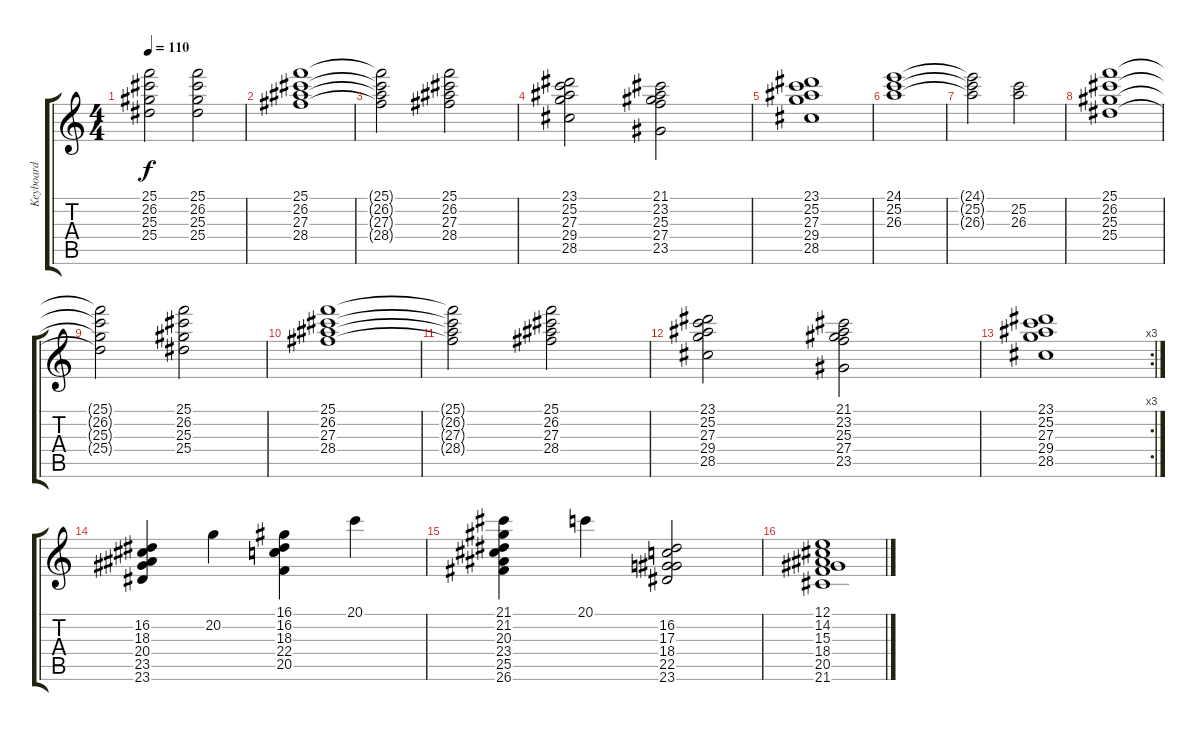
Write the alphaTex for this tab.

\track ("Keyboard" "Keyboard") {instrument acousticgrandpiano}
\staff {score tabs}
\tuning (E4 B3 G3 D3 A2 E2) {hide}
\ts (4 4)
\tempo 110
\clef g2
\ks c
(25.1{t} 26.2{t} 25.3{t} 25.4{t}).2{dy f} (25.1 26.2 25.3 25.4).2 |
(25.1 26.2 27.3 28.4).1 |
(25.1{t} 26.2{t} 27.3{t} 28.4{t}).2 (25.1 26.2 27.3 28.4).2 |
(23.1 25.2 27.3 29.4 28.5).2 (21.1 23.2 25.3 27.4 23.5).2 |
(23.1 25.2 27.3 29.4 28.5).1 |
(24.1 25.2 26.3).1 |
(24.1{t} 25.2{t} 26.3{t}).2 (25.2 26.3).2 |
(25.1 26.2 25.3 25.4).1 |
(25.1{t} 26.2{t} 25.3{t} 25.4{t}).2 (25.1 26.2 25.3 25.4).2 |
(25.1 26.2 27.3 28.4).1 |
(25.1{t} 26.2{t} 27.3{t} 28.4{t}).2 (25.1 26.2 27.3 28.4).2 |
(23.1 25.2 27.3 29.4 28.5).2 (21.1 23.2 25.3 27.4 23.5).2 |
\rc 3
(23.1 25.2 27.3 29.4 28.5).1 |
(16.2 18.3 20.4 23.5 23.6).4{instrument acousticgrandpiano} 20.2.4 (16.1 16.2 18.3 22.4 20.5).4 20.1.4 |
(21.1 21.2 20.3 23.4 25.5 26.6).4 20.1.4 (16.2 17.3 18.4 22.5 23.6).2 |
(12.1 14.2 15.3 18.4 20.5 21.6).1
